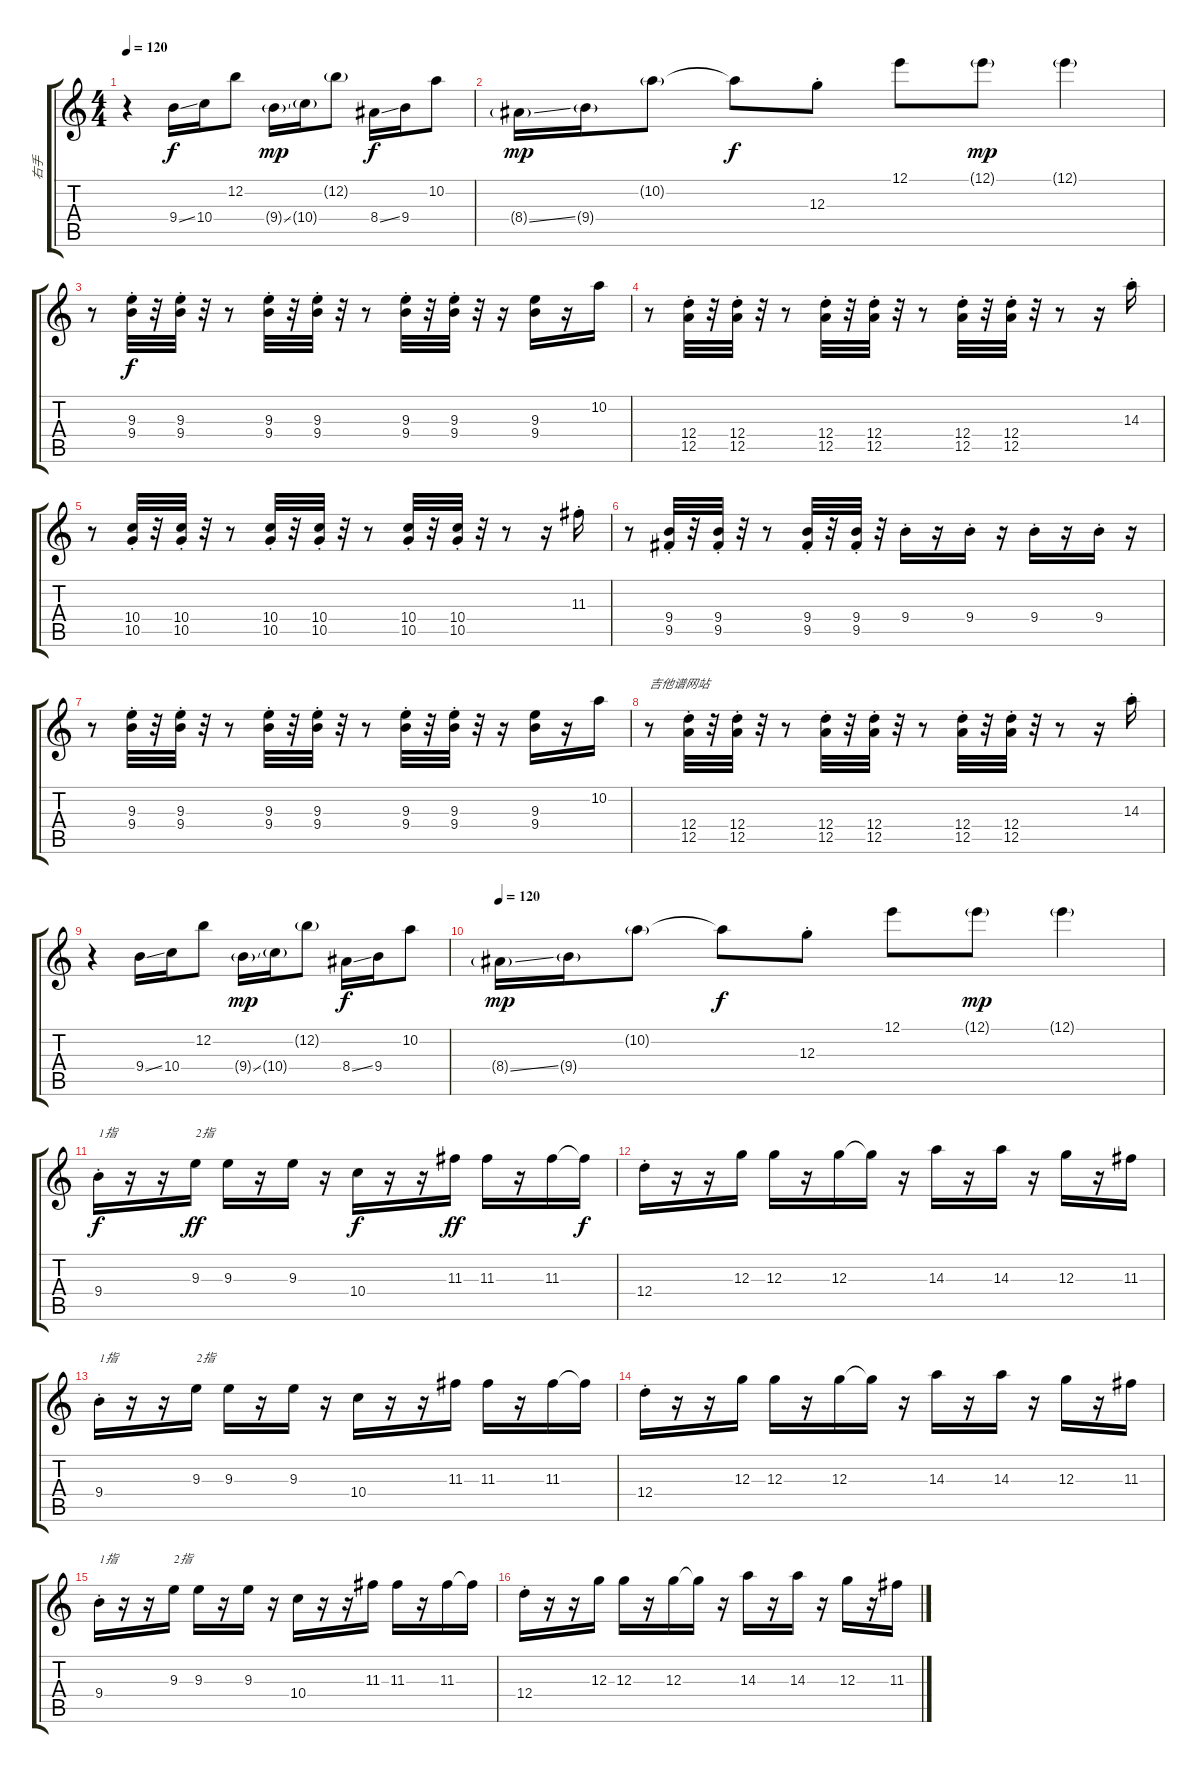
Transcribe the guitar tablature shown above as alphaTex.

\track ("右手" "右手") {instrument electricguitarmuted}
\staff {score tabs}
\tuning (E4 B3 G3 D3 A2 E2) {hide}
\ts (4 4)
\tempo 120
\clef g2
\ks c
r.4{dy f} 9.4{ss}.16 10.4.16 12.2.8 9.4{ss g}.16{dy mp} 10.4{g}.16 12.2{g}.8 8.4{ss}.16{dy f} 9.4.16 10.2.8 |
8.4{ss g}.16{dy mp} 9.4{g}.16 10.2{g}.8 10.2{t}.8{dy f} 12.3{st}.8 12.1.8 12.1{g}.8{dy mp} 12.1{g}.4 |
r.8{volume 10} (9.3{st} 9.4{st}).32{dy f} r.32 (9.3{st} 9.4{st}).32 r.32 r.8 (9.3{st} 9.4{st}).32 r.32 (9.3{st} 9.4{st}).32 r.32 r.8 (9.3{st} 9.4{st}).32 r.32 (9.3{st} 9.4{st}).32 r.32 r.16 (9.3 9.4).16 r.16 10.2.16 |
r.8 (12.4{st} 12.5{st}).32 r.32 (12.4{st} 12.5{st}).32 r.32 r.8 (12.4{st} 12.5{st}).32 r.32 (12.4{st} 12.5{st}).32 r.32 r.8 (12.4{st} 12.5{st}).32 r.32 (12.4{st} 12.5{st}).32 r.32 r.8 r.16 14.3{st}.16 |
r.8 (10.4{st} 10.5{st}).32 r.32 (10.4{st} 10.5{st}).32 r.32 r.8 (10.4{st} 10.5{st}).32 r.32 (10.4{st} 10.5{st}).32 r.32 r.8 (10.4{st} 10.5{st}).32 r.32 (10.4{st} 10.5{st}).32 r.32 r.8 r.16 11.3{st}.16 |
r.8 (9.4{st} 9.5{st}).32 r.32 (9.4{st} 9.5{st}).32 r.32 r.8 (9.4{st} 9.5{st}).32 r.32 (9.4{st} 9.5{st}).32 r.32 9.4{st}.16 r.16 9.4{st}.16 r.16 9.4{st}.16 r.16 9.4{st}.16 r.16 |
r.8{volume 10} (9.3{st} 9.4{st}).32 r.32 (9.3{st} 9.4{st}).32 r.32 r.8 (9.3{st} 9.4{st}).32 r.32 (9.3{st} 9.4{st}).32 r.32 r.8 (9.3{st} 9.4{st}).32 r.32 (9.3{st} 9.4{st}).32 r.32 r.16 (9.3 9.4).16 r.16 10.2.16 |
r.8{txt "吉他谱网站"} (12.4{st} 12.5{st}).32 r.32 (12.4{st} 12.5{st}).32 r.32 r.8 (12.4{st} 12.5{st}).32 r.32 (12.4{st} 12.5{st}).32 r.32 r.8 (12.4{st} 12.5{st}).32 r.32 (12.4{st} 12.5{st}).32 r.32 r.8 r.16 14.3{st}.16 |
r.4 9.4{ss}.16 10.4.16 12.2.8 9.4{ss g}.16{dy mp} 10.4{g}.16 12.2{g}.8 8.4{ss}.16{dy f} 9.4.16 10.2.8 |
\tempo 120
8.4{ss g}.16{dy mp} 9.4{g}.16 10.2{g}.8 10.2{t}.8{dy f} 12.3{st}.8 12.1.8 12.1{g}.8{dy mp} 12.1{g}.4 |
9.4{st}.16{txt "1指" dy f volume 10} r.16 r.16 9.3.16{txt "2指" dy ff} 9.3.16 r.16 9.3.16 r.16 10.4.16{dy f} r.16 r.16 11.3.16{dy ff} 11.3.16 r.16 11.3.16 11.3{t}.16{dy f} |
12.4{st}.16{volume 10} r.16 r.16 12.3.16 12.3.16 r.16 12.3.16 12.3{t}.16 r.16 14.3.16 r.16 14.3.16 r.16 12.3.16 r.16 11.3.16 |
9.4{st}.16{txt "1指" volume 10} r.16 r.16 9.3.16{txt "2指"} 9.3.16 r.16 9.3.16 r.16 10.4.16 r.16 r.16 11.3.16 11.3.16 r.16 11.3.16 11.3{t}.16 |
12.4{st}.16{volume 10} r.16 r.16 12.3.16 12.3.16 r.16 12.3.16 12.3{t}.16 r.16 14.3.16 r.16 14.3.16 r.16 12.3.16 r.16 11.3.16 |
9.4{st}.16{txt "1指" volume 10} r.16 r.16 9.3.16{txt "2指"} 9.3.16 r.16 9.3.16 r.16 10.4.16 r.16 r.16 11.3.16 11.3.16 r.16 11.3.16 11.3{t}.16 |
12.4{st}.16{volume 10} r.16 r.16 12.3.16 12.3.16 r.16 12.3.16 12.3{t}.16 r.16 14.3.16 r.16 14.3.16 r.16 12.3.16 r.16 11.3.16
